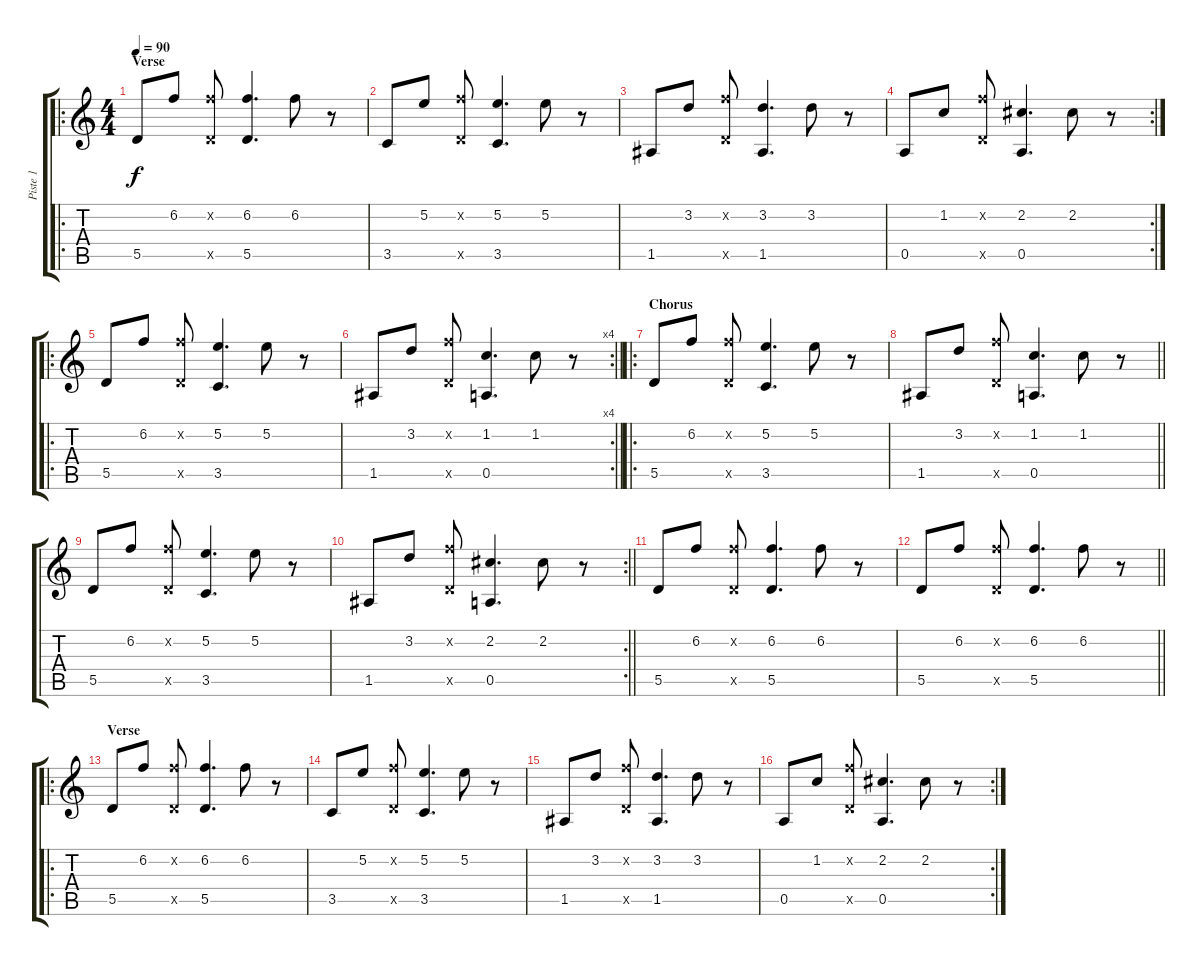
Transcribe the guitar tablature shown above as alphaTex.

\track ("Piste 1" "Piste 1") {instrument acousticguitarsteel}
\staff {score tabs}
\tuning (E4 B3 G3 D3 A2 E2) {hide}
\ro
\ts (4 4)
\section ("" "Verse")
\tempo 90
\clef g2
\ks c
5.5.8{dy f} 6.2.8 (6.2{x} 5.5{x}).8 (6.2 5.5).4{d} 6.2.8 r.8 |
3.5.8 5.2.8 (6.2{x} 5.5{x}).8 (5.2 3.5).4{d} 5.2.8 r.8 |
1.5.8 3.2.8 (6.2{x} 5.5{x}).8 (3.2 1.5).4{d} 3.2.8 r.8 |
\rc 2
0.5.8 1.2.8 (6.2{x} 5.5{x}).8 (2.2 0.5).4{d} 2.2.8 r.8 |
\ro
5.5.8 6.2.8 (6.2{x} 5.5{x}).8 (5.2 3.5).4{d} 5.2.8 r.8 |
\rc 4
\barLineRight lightlight
1.5.8 3.2.8 (6.2{x} 5.5{x}).8 (1.2 0.5).4{d} 1.2.8 r.8 |
\ro
\section ("" "Chorus")
5.5.8 6.2.8 (6.2{x} 5.5{x}).8 (5.2 3.5).4{d} 5.2.8 r.8 |
\barLineRight lightlight
1.5.8 3.2.8 (6.2{x} 5.5{x}).8 (1.2 0.5).4{d} 1.2.8 r.8 |
5.5.8 6.2.8 (6.2{x} 5.5{x}).8 (5.2 3.5).4{d} 5.2.8 r.8 |
\rc 2
\barLineRight lightlight
1.5.8 3.2.8 (6.2{x} 5.5{x}).8 (2.2 0.5).4{d} 2.2.8 r.8 |
5.5.8 6.2.8 (6.2{x} 5.5{x}).8 (6.2 5.5).4{d} 6.2.8 r.8 |
\barLineRight lightlight
5.5.8 6.2.8 (6.2{x} 5.5{x}).8 (6.2 5.5).4{d} 6.2.8 r.8 |
\ro
\section ("" "Verse")
5.5.8 6.2.8 (6.2{x} 5.5{x}).8 (6.2 5.5).4{d} 6.2.8 r.8 |
3.5.8 5.2.8 (6.2{x} 5.5{x}).8 (5.2 3.5).4{d} 5.2.8 r.8 |
1.5.8 3.2.8 (6.2{x} 5.5{x}).8 (3.2 1.5).4{d} 3.2.8 r.8 |
\rc 2
0.5.8 1.2.8 (6.2{x} 5.5{x}).8 (2.2 0.5).4{d} 2.2.8 r.8
